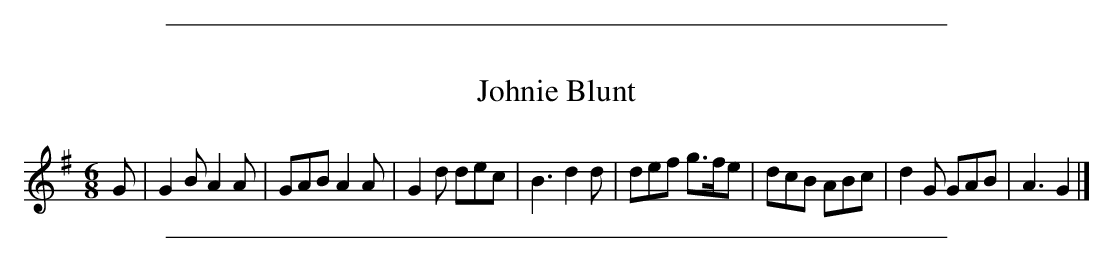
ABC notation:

X:1
T: Johnie Blunt
M: 6/8
L: 1/8
K: G
G |\
G2B A2A | GAB A2A | G2d dec | B3 d2d |\
def g>fe | dcB ABc | d2G GAB | A3 G2 |]
